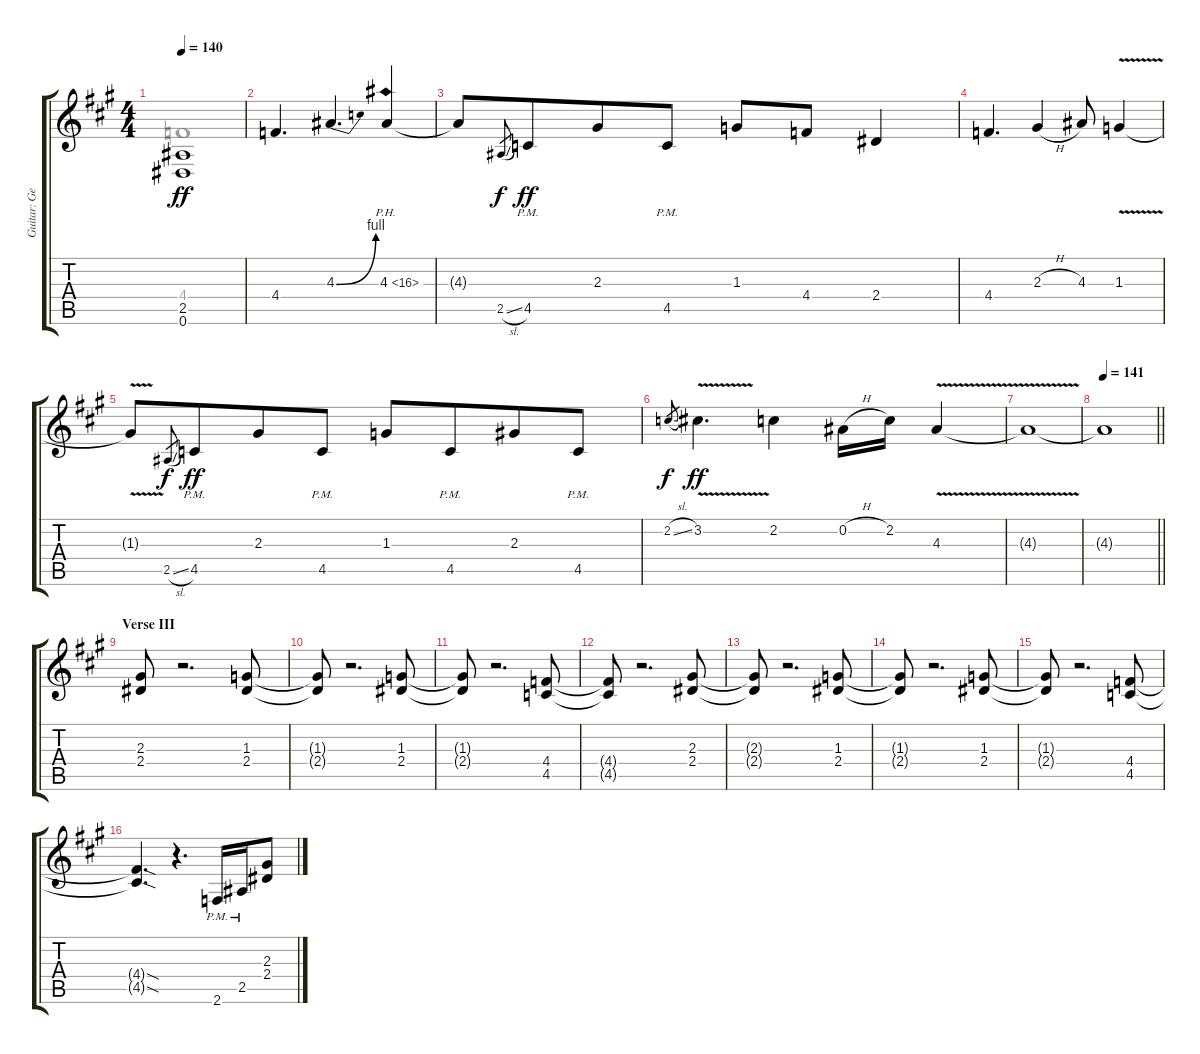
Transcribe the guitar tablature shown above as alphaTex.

\track ("Guitar: George" "Guitar: Ge") {instrument distortionguitar}
\staff {score tabs}
\tuning (Eb4 Bb3 Gb3 Db3 Ab2 Eb2) {hide}
\voice
\ts (4 4)
\tempo 140
\clef g2
\ks a
(2.5{t} 0.6{t}).1{dy ff} |
4.4.4{d} 4.3{be (bend 0 0 60 4)}.4{d} 4.3{ph 12}.4 |
4.3{t}.8 2.5{sl}.8{gr dy f} 4.5{pm}.8{dy ff beam merge} 2.3.8 4.5{pm}.8 1.3.8 4.4.8{beam merge} 2.4.4 |
4.4.4{d} 2.3{h}.4 4.3.8 1.3{v}.4 |
1.3{t}.8 2.5{sl}.8{gr dy f} 4.5{pm}.8{dy ff beam merge} 2.3.8 4.5{pm}.8 1.3.8 4.5{pm}.8{beam merge} 2.3.8 4.5{pm}.8 |
2.2{sl}.8{gr dy f} 3.2{v}.4{d dy ff} 2.2.4 0.2{h}.16 2.2.16 4.3{v}.4 |
4.3{t}.1 |
\tempo 141
\barLineRight lightlight
4.3{t}.1 |
\section ("" "Verse III")
(2.3 2.4).8 r.2{d} (1.3 2.4).8 |
(1.3{t} 2.4{t}).8 r.2{d} (1.3 2.4).8 |
(1.3{t} 2.4{t}).8 r.2{d} (4.4 4.5).8 |
(4.4{t} 4.5{t}).8 r.2{d} (2.3 2.4).8 |
(2.3{t} 2.4{t}).8 r.2{d} (1.3 2.4).8 |
(1.3{t} 2.4{t}).8 r.2{d} (1.3 2.4).8 |
(1.3{t} 2.4{t}).8 r.2{d} (4.4 4.5).8 |
(4.4{sod t} 4.5{sod t}).4{d} r.4{d} 2.6{pm}.16 2.5{pm}.16 (2.3 2.4).8
\voice
\clef g2
\ottava regular
\simile none
\ks a
4.4{t}.1{dy ff} |
|
|
|
|
|
|
\barLineRight lightlight
|
|
|
|
|
|
|
|
